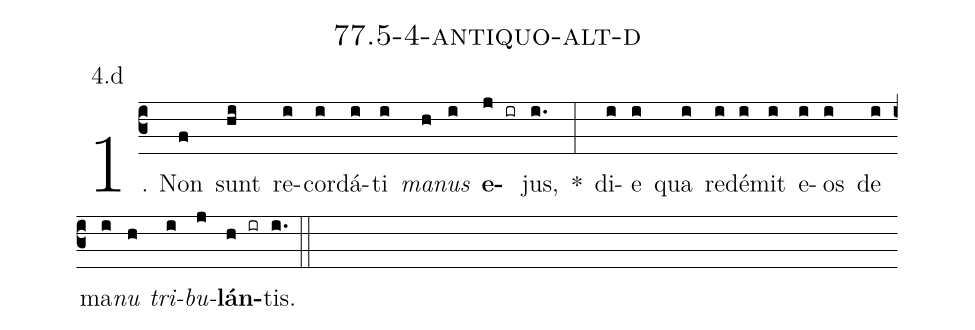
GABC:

name: 77.5-4-antiquo-alt-d;
annotation: 4.d;
%%
(c3)1. Non(f) sunt(hi) re(i)cor(i)dá(i)ti(i) <i>ma</i>(h)<i>nus</i>(i) <b>e</b>(j ir)jus,(i.) *(:) di(i)e(i) qua(i) red(i)é(i)mit(i) e(i)os(i) de(i) ma(i)<i>nu</i>(h) <i>tri</i>(i)<i>bu</i>(j)<b>lán</b>(h ir)tis.(i.) (::)


%E(i) u(h) o(i) u(j) a(h) e.(i.) (::)
